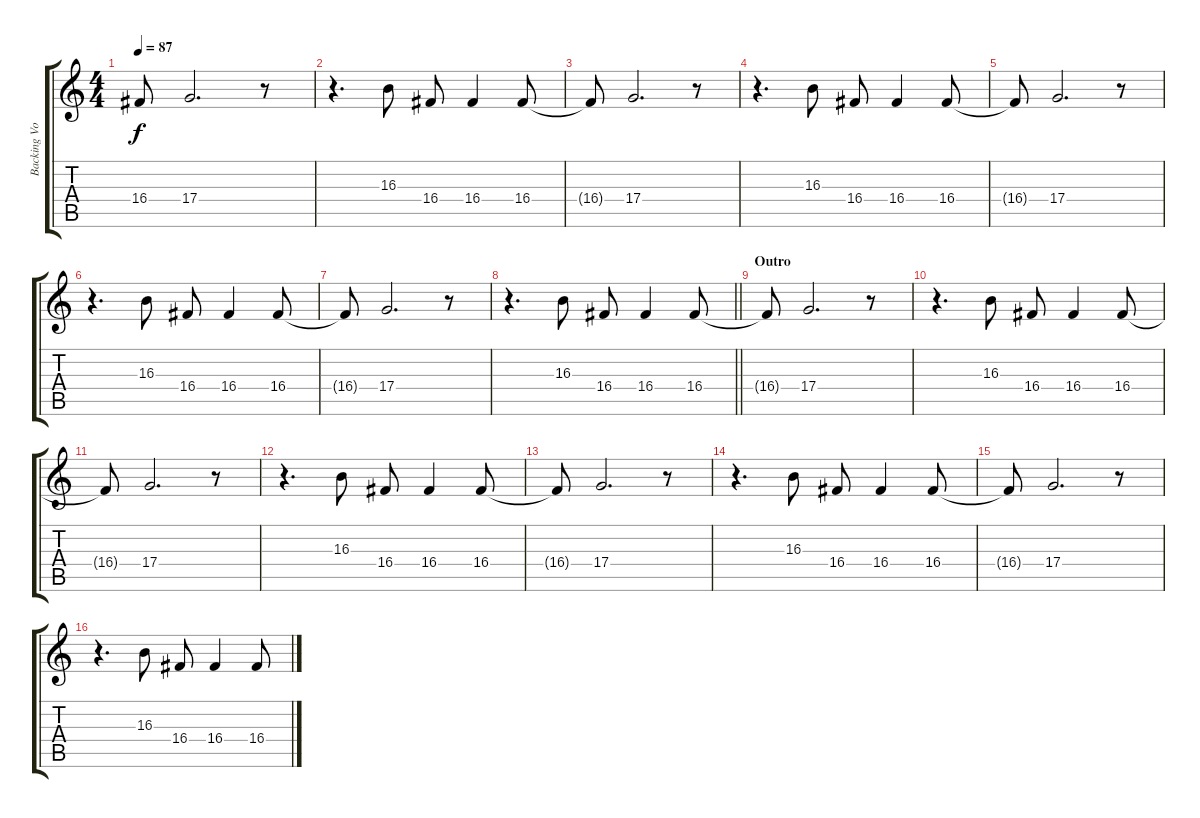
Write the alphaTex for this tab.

\track ("Backing Vocals No.1" "Backing Vo") {instrument lead6voice}
\staff {score tabs}
\tuning (E4 B3 G3 D3 A2 E2) {hide}
\ts (4 4)
\tempo 87
\clef g2
\ks c
16.4{t}.8{dy f} 17.4.2{d} r.8 |
r.4{d} 16.3.8 16.4.8 16.4.4 16.4.8 |
16.4{t}.8 17.4.2{d} r.8 |
r.4{d} 16.3.8 16.4.8 16.4.4 16.4.8 |
16.4{t}.8 17.4.2{d} r.8 |
r.4{d} 16.3.8 16.4.8 16.4.4 16.4.8 |
16.4{t}.8 17.4.2{d} r.8 |
\barLineRight lightlight
r.4{d} 16.3.8 16.4.8 16.4.4 16.4.8 |
\section ("" "Outro")
16.4{t}.8 17.4.2{d} r.8 |
r.4{d} 16.3.8 16.4.8 16.4.4 16.4.8 |
16.4{t}.8 17.4.2{d} r.8 |
r.4{d} 16.3.8 16.4.8 16.4.4 16.4.8 |
16.4{t}.8 17.4.2{d} r.8 |
r.4{d} 16.3.8 16.4.8 16.4.4 16.4.8 |
16.4{t}.8 17.4.2{d} r.8 |
r.4{d} 16.3.8 16.4.8 16.4.4 16.4.8
